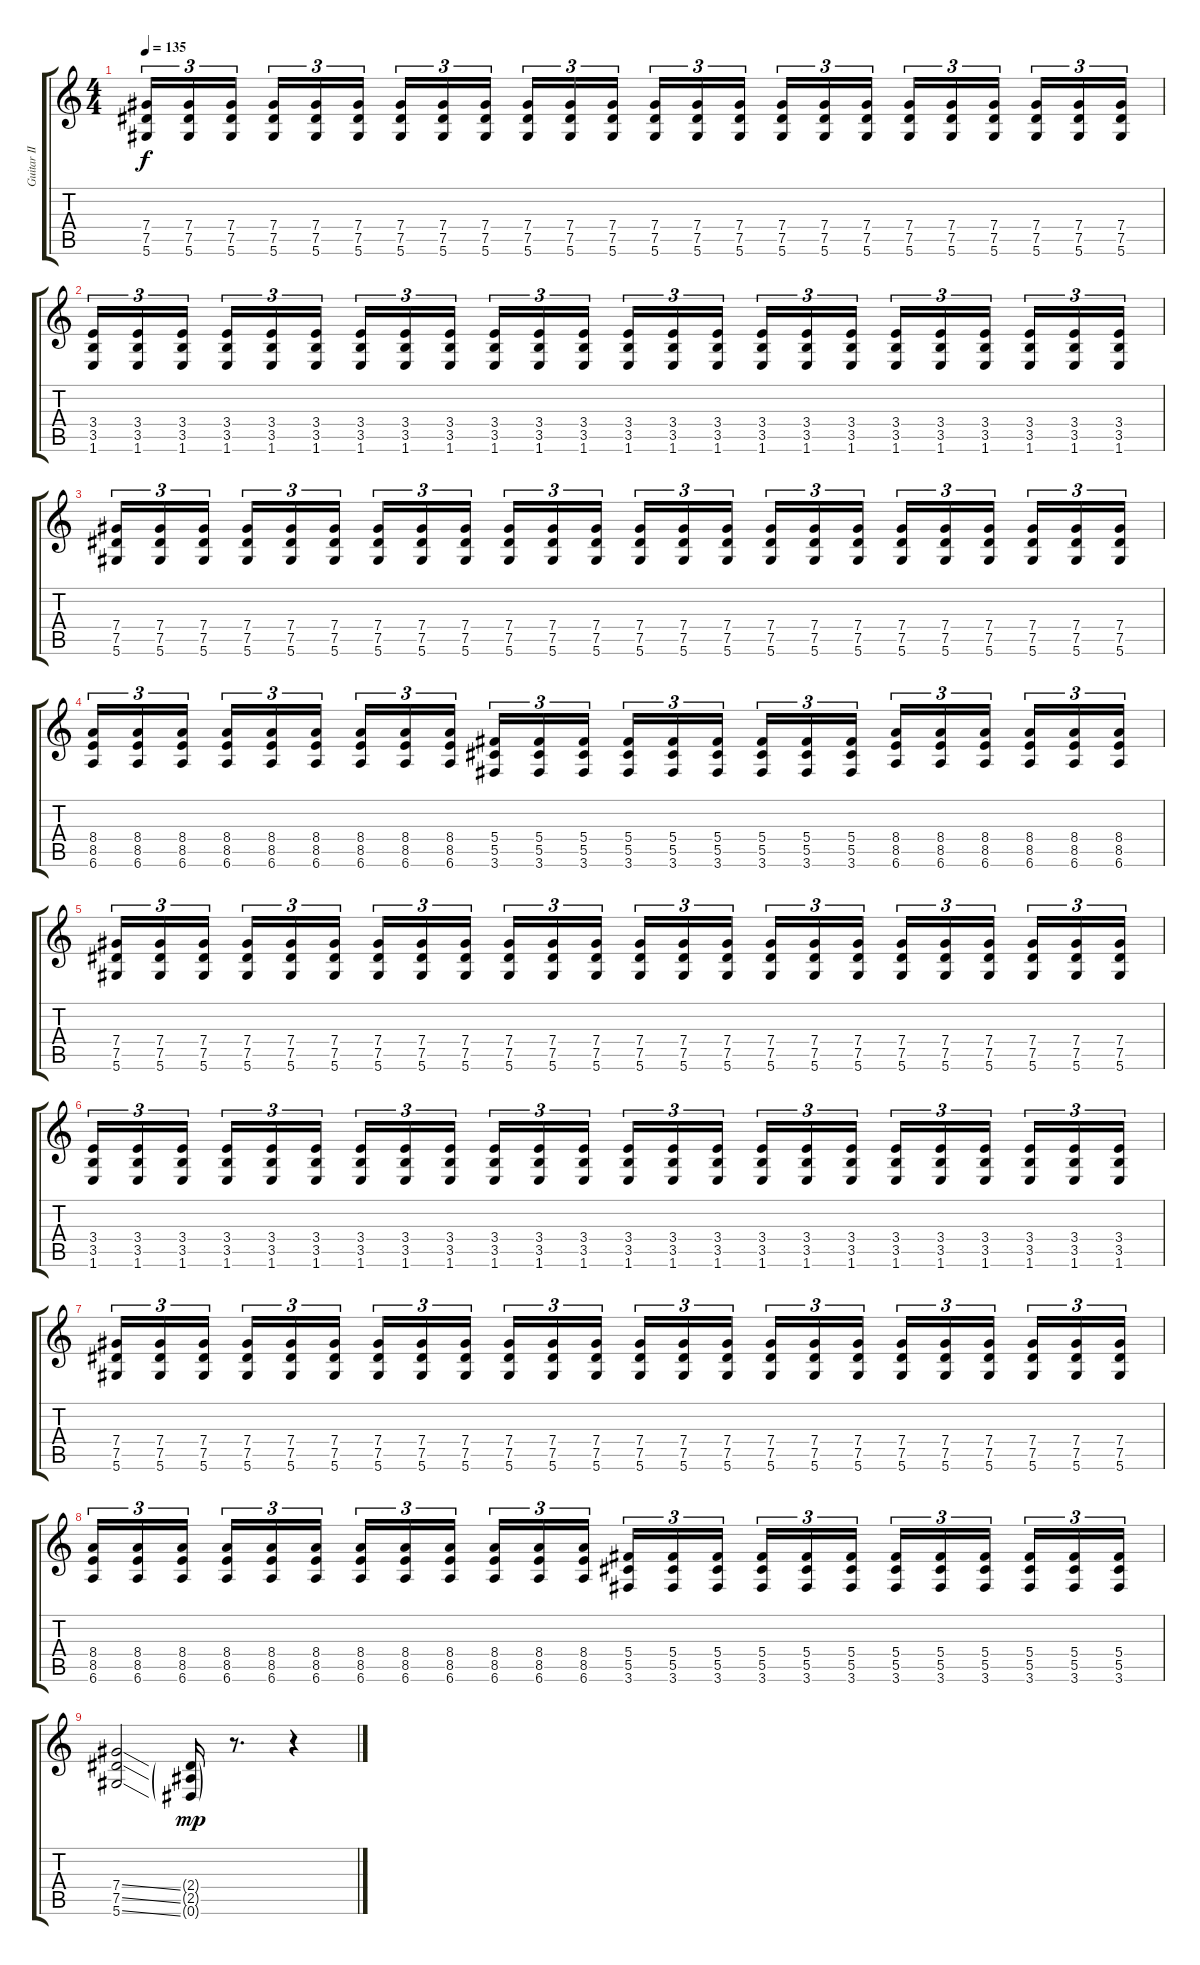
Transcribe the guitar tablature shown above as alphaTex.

\track ("Guitar II" "Guitar II") {instrument distortionguitar}
\staff {score tabs}
\tuning (Eb4 Bb3 Gb3 Db3 Ab2 Eb2) {hide}
\ts (4 4)
\tempo 135
\clef g2
\ks c
(7.4 7.5 5.6).16{tu (3 2) dy f} (7.4 7.5 5.6).16{tu (3 2)} (7.4 7.5 5.6).16{tu (3 2) beam splitsecondary} (7.4 7.5 5.6).16{tu (3 2)} (7.4 7.5 5.6).16{tu (3 2)} (7.4 7.5 5.6).16{tu (3 2)} (7.4 7.5 5.6).16{tu (3 2)} (7.4 7.5 5.6).16{tu (3 2)} (7.4 7.5 5.6).16{tu (3 2) beam splitsecondary} (7.4 7.5 5.6).16{tu (3 2)} (7.4 7.5 5.6).16{tu (3 2)} (7.4 7.5 5.6).16{tu (3 2)} (7.4 7.5 5.6).16{tu (3 2)} (7.4 7.5 5.6).16{tu (3 2)} (7.4 7.5 5.6).16{tu (3 2) beam splitsecondary} (7.4 7.5 5.6).16{tu (3 2)} (7.4 7.5 5.6).16{tu (3 2)} (7.4 7.5 5.6).16{tu (3 2)} (7.4 7.5 5.6).16{tu (3 2)} (7.4 7.5 5.6).16{tu (3 2)} (7.4 7.5 5.6).16{tu (3 2) beam splitsecondary} (7.4 7.5 5.6).16{tu (3 2)} (7.4 7.5 5.6).16{tu (3 2)} (7.4 7.5 5.6).16{tu (3 2)} |
(3.4 3.5 1.6).16{tu (3 2)} (3.4 3.5 1.6).16{tu (3 2)} (3.4 3.5 1.6).16{tu (3 2) beam splitsecondary} (3.4 3.5 1.6).16{tu (3 2)} (3.4 3.5 1.6).16{tu (3 2)} (3.4 3.5 1.6).16{tu (3 2)} (3.4 3.5 1.6).16{tu (3 2)} (3.4 3.5 1.6).16{tu (3 2)} (3.4 3.5 1.6).16{tu (3 2) beam splitsecondary} (3.4 3.5 1.6).16{tu (3 2)} (3.4 3.5 1.6).16{tu (3 2)} (3.4 3.5 1.6).16{tu (3 2)} (3.4 3.5 1.6).16{tu (3 2)} (3.4 3.5 1.6).16{tu (3 2)} (3.4 3.5 1.6).16{tu (3 2) beam splitsecondary} (3.4 3.5 1.6).16{tu (3 2)} (3.4 3.5 1.6).16{tu (3 2)} (3.4 3.5 1.6).16{tu (3 2)} (3.4 3.5 1.6).16{tu (3 2)} (3.4 3.5 1.6).16{tu (3 2)} (3.4 3.5 1.6).16{tu (3 2) beam splitsecondary} (3.4 3.5 1.6).16{tu (3 2)} (3.4 3.5 1.6).16{tu (3 2)} (3.4 3.5 1.6).16{tu (3 2)} |
(7.4 7.5 5.6).16{tu (3 2)} (7.4 7.5 5.6).16{tu (3 2)} (7.4 7.5 5.6).16{tu (3 2) beam splitsecondary} (7.4 7.5 5.6).16{tu (3 2)} (7.4 7.5 5.6).16{tu (3 2)} (7.4 7.5 5.6).16{tu (3 2)} (7.4 7.5 5.6).16{tu (3 2)} (7.4 7.5 5.6).16{tu (3 2)} (7.4 7.5 5.6).16{tu (3 2) beam splitsecondary} (7.4 7.5 5.6).16{tu (3 2)} (7.4 7.5 5.6).16{tu (3 2)} (7.4 7.5 5.6).16{tu (3 2)} (7.4 7.5 5.6).16{tu (3 2)} (7.4 7.5 5.6).16{tu (3 2)} (7.4 7.5 5.6).16{tu (3 2) beam splitsecondary} (7.4 7.5 5.6).16{tu (3 2)} (7.4 7.5 5.6).16{tu (3 2)} (7.4 7.5 5.6).16{tu (3 2)} (7.4 7.5 5.6).16{tu (3 2)} (7.4 7.5 5.6).16{tu (3 2)} (7.4 7.5 5.6).16{tu (3 2) beam splitsecondary} (7.4 7.5 5.6).16{tu (3 2)} (7.4 7.5 5.6).16{tu (3 2)} (7.4 7.5 5.6).16{tu (3 2)} |
(8.4 8.5 6.6).16{tu (3 2)} (8.4 8.5 6.6).16{tu (3 2)} (8.4 8.5 6.6).16{tu (3 2) beam splitsecondary} (8.4 8.5 6.6).16{tu (3 2)} (8.4 8.5 6.6).16{tu (3 2)} (8.4 8.5 6.6).16{tu (3 2)} (8.4 8.5 6.6).16{tu (3 2)} (8.4 8.5 6.6).16{tu (3 2)} (8.4 8.5 6.6).16{tu (3 2) beam splitsecondary} (5.4 5.5 3.6).16{tu (3 2)} (5.4 5.5 3.6).16{tu (3 2)} (5.4 5.5 3.6).16{tu (3 2)} (5.4 5.5 3.6).16{tu (3 2)} (5.4 5.5 3.6).16{tu (3 2)} (5.4 5.5 3.6).16{tu (3 2) beam splitsecondary} (5.4 5.5 3.6).16{tu (3 2)} (5.4 5.5 3.6).16{tu (3 2)} (5.4 5.5 3.6).16{tu (3 2)} (8.4 8.5 6.6).16{tu (3 2)} (8.4 8.5 6.6).16{tu (3 2)} (8.4 8.5 6.6).16{tu (3 2) beam splitsecondary} (8.4 8.5 6.6).16{tu (3 2)} (8.4 8.5 6.6).16{tu (3 2)} (8.4 8.5 6.6).16{tu (3 2)} |
(7.4 7.5 5.6).16{tu (3 2)} (7.4 7.5 5.6).16{tu (3 2)} (7.4 7.5 5.6).16{tu (3 2) beam splitsecondary} (7.4 7.5 5.6).16{tu (3 2)} (7.4 7.5 5.6).16{tu (3 2)} (7.4 7.5 5.6).16{tu (3 2)} (7.4 7.5 5.6).16{tu (3 2)} (7.4 7.5 5.6).16{tu (3 2)} (7.4 7.5 5.6).16{tu (3 2) beam splitsecondary} (7.4 7.5 5.6).16{tu (3 2)} (7.4 7.5 5.6).16{tu (3 2)} (7.4 7.5 5.6).16{tu (3 2)} (7.4 7.5 5.6).16{tu (3 2)} (7.4 7.5 5.6).16{tu (3 2)} (7.4 7.5 5.6).16{tu (3 2) beam splitsecondary} (7.4 7.5 5.6).16{tu (3 2)} (7.4 7.5 5.6).16{tu (3 2)} (7.4 7.5 5.6).16{tu (3 2)} (7.4 7.5 5.6).16{tu (3 2)} (7.4 7.5 5.6).16{tu (3 2)} (7.4 7.5 5.6).16{tu (3 2) beam splitsecondary} (7.4 7.5 5.6).16{tu (3 2)} (7.4 7.5 5.6).16{tu (3 2)} (7.4 7.5 5.6).16{tu (3 2)} |
(3.4 3.5 1.6).16{tu (3 2)} (3.4 3.5 1.6).16{tu (3 2)} (3.4 3.5 1.6).16{tu (3 2) beam splitsecondary} (3.4 3.5 1.6).16{tu (3 2)} (3.4 3.5 1.6).16{tu (3 2)} (3.4 3.5 1.6).16{tu (3 2)} (3.4 3.5 1.6).16{tu (3 2)} (3.4 3.5 1.6).16{tu (3 2)} (3.4 3.5 1.6).16{tu (3 2) beam splitsecondary} (3.4 3.5 1.6).16{tu (3 2)} (3.4 3.5 1.6).16{tu (3 2)} (3.4 3.5 1.6).16{tu (3 2)} (3.4 3.5 1.6).16{tu (3 2)} (3.4 3.5 1.6).16{tu (3 2)} (3.4 3.5 1.6).16{tu (3 2) beam splitsecondary} (3.4 3.5 1.6).16{tu (3 2)} (3.4 3.5 1.6).16{tu (3 2)} (3.4 3.5 1.6).16{tu (3 2)} (3.4 3.5 1.6).16{tu (3 2)} (3.4 3.5 1.6).16{tu (3 2)} (3.4 3.5 1.6).16{tu (3 2) beam splitsecondary} (3.4 3.5 1.6).16{tu (3 2)} (3.4 3.5 1.6).16{tu (3 2)} (3.4 3.5 1.6).16{tu (3 2)} |
(7.4 7.5 5.6).16{tu (3 2)} (7.4 7.5 5.6).16{tu (3 2)} (7.4 7.5 5.6).16{tu (3 2) beam splitsecondary} (7.4 7.5 5.6).16{tu (3 2)} (7.4 7.5 5.6).16{tu (3 2)} (7.4 7.5 5.6).16{tu (3 2)} (7.4 7.5 5.6).16{tu (3 2)} (7.4 7.5 5.6).16{tu (3 2)} (7.4 7.5 5.6).16{tu (3 2) beam splitsecondary} (7.4 7.5 5.6).16{tu (3 2)} (7.4 7.5 5.6).16{tu (3 2)} (7.4 7.5 5.6).16{tu (3 2)} (7.4 7.5 5.6).16{tu (3 2)} (7.4 7.5 5.6).16{tu (3 2)} (7.4 7.5 5.6).16{tu (3 2) beam splitsecondary} (7.4 7.5 5.6).16{tu (3 2)} (7.4 7.5 5.6).16{tu (3 2)} (7.4 7.5 5.6).16{tu (3 2)} (7.4 7.5 5.6).16{tu (3 2)} (7.4 7.5 5.6).16{tu (3 2)} (7.4 7.5 5.6).16{tu (3 2) beam splitsecondary} (7.4 7.5 5.6).16{tu (3 2)} (7.4 7.5 5.6).16{tu (3 2)} (7.4 7.5 5.6).16{tu (3 2)} |
(8.4 8.5 6.6).16{tu (3 2)} (8.4 8.5 6.6).16{tu (3 2)} (8.4 8.5 6.6).16{tu (3 2) beam splitsecondary} (8.4 8.5 6.6).16{tu (3 2)} (8.4 8.5 6.6).16{tu (3 2)} (8.4 8.5 6.6).16{tu (3 2)} (8.4 8.5 6.6).16{tu (3 2)} (8.4 8.5 6.6).16{tu (3 2)} (8.4 8.5 6.6).16{tu (3 2) beam splitsecondary} (8.4 8.5 6.6).16{tu (3 2)} (8.4 8.5 6.6).16{tu (3 2)} (8.4 8.5 6.6).16{tu (3 2)} (5.4 5.5 3.6).16{tu (3 2)} (5.4 5.5 3.6).16{tu (3 2)} (5.4 5.5 3.6).16{tu (3 2) beam splitsecondary} (5.4 5.5 3.6).16{tu (3 2)} (5.4 5.5 3.6).16{tu (3 2)} (5.4 5.5 3.6).16{tu (3 2)} (5.4 5.5 3.6).16{tu (3 2)} (5.4 5.5 3.6).16{tu (3 2)} (5.4 5.5 3.6).16{tu (3 2) beam splitsecondary} (5.4 5.5 3.6).16{tu (3 2)} (5.4 5.5 3.6).16{tu (3 2)} (5.4 5.5 3.6).16{tu (3 2)} |
(7.4{ss} 7.5{ss} 5.6{ss}).2 (2.4{g} 2.5{g} 0.6{g}).16{dy mp} r.8{d} r.4
